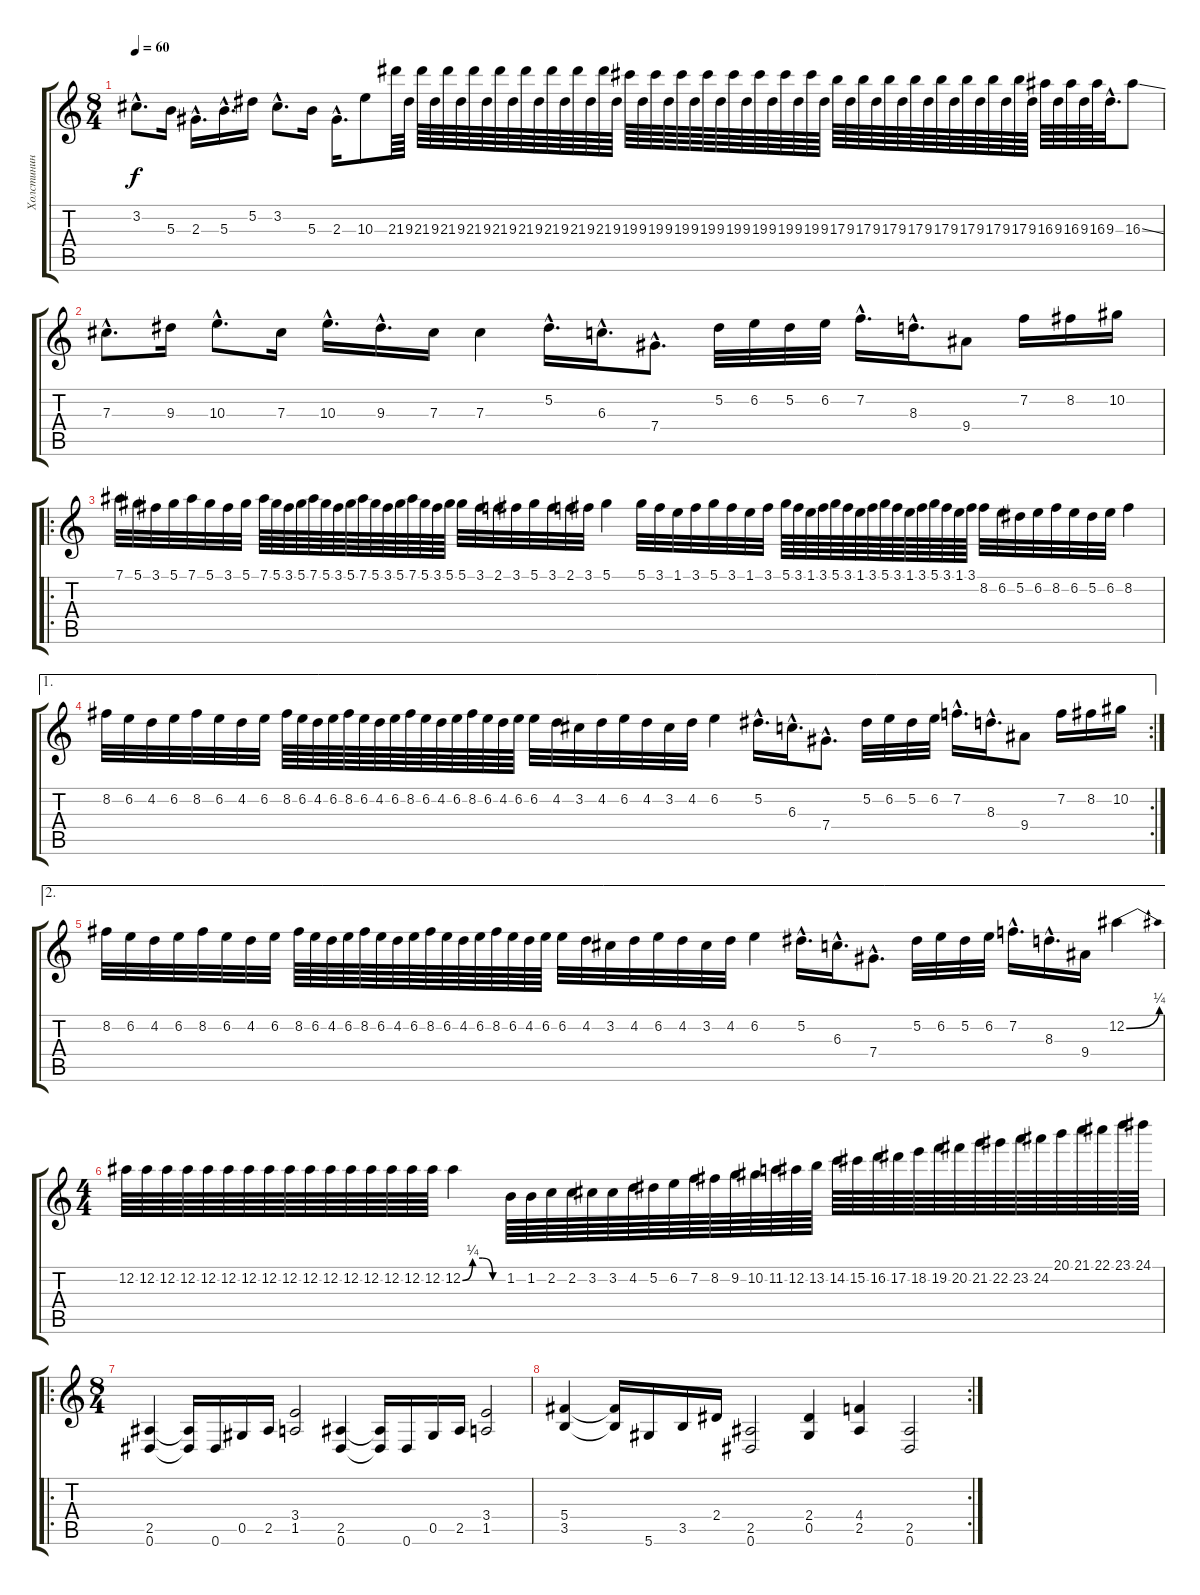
\track ("Холстинин" "Холстинин") {instrument distortionguitar}
\staff {score tabs}
\tuning (Eb4 Bb3 Gb3 Db3 Ab2 Eb2) {hide}
\ts (8 4)
\tempo 60
\clef g2
\ks c
3.2{hac}.8{d dy f} 5.3.16 2.3{hac}.16{d} 5.3{hac}.16{d} 5.2.16 3.2{hac}.8{d} 5.3.16 2.3{hac}.16{d} 10.3.8 21.3.64 9.3.64 21.3.64 9.3.64 21.3.64 9.3.64 21.3.64 9.3.64 21.3.64 9.3.64 21.3.64 9.3.64 21.3.64 9.3.64 21.3.64 9.3.64 21.3.64 9.3.64 19.3.64 9.3.64 19.3.64 9.3.64 19.3.64 9.3.64 19.3.64 9.3.64 19.3.64 9.3.64 19.3.64 9.3.64 19.3.64 9.3.64 19.3.64 9.3.64 17.3.64 9.3.64 17.3.64 9.3.64 17.3.64 9.3.64 17.3.64 9.3.64 17.3.64 9.3.64 17.3.64 9.3.64 17.3.64 9.3.64 17.3.64 9.3.64 16.3.64 9.3.64 16.3.64 9.3.64 16.3.64 9.3{hac}.32{d} 16.3{ss}.8 |
7.3{hac}.8{d} 9.3.16 10.3{hac}.8{d} 7.3.16 10.3{hac}.16{d} 9.3{hac}.16{d} 7.3.16 7.3.4 5.2{hac}.16{d} 6.3{hac}.16{d} 7.4{hac}.8{d} 5.2.32 6.2.32 5.2.32 6.2.32 7.2{hac}.16{d} 8.3{hac}.16{d} 9.4.8 7.2.16 8.2.16 10.2.16 |
\ro
7.1.32 5.1.32 3.1.32 5.1.32 7.1.32 5.1.32 3.1.32 5.1.32 7.1.64 5.1.64 3.1.64 5.1.64 7.1.64 5.1.64 3.1.64 5.1.64 7.1.64 5.1.64 3.1.64 5.1.64 7.1.64 5.1.64 3.1.64 5.1.64 5.1.32 3.1.32 2.1.32 3.1.32 5.1.32 3.1.32 2.1.32 3.1.32 5.1.4 5.1.32 3.1.32 1.1.32 3.1.32 5.1.32 3.1.32 1.1.32 3.1.32 5.1.64 3.1.64 1.1.64 3.1.64 5.1.64 3.1.64 1.1.64 3.1.64 5.1.64 3.1.64 1.1.64 3.1.64 5.1.64 3.1.64 1.1.64 3.1.64 8.2.32 6.2.32 5.2.32 6.2.32 8.2.32 6.2.32 5.2.32 6.2.32 8.2.4 |
\ae 1
\rc 2
8.2.32 6.2.32 4.2.32 6.2.32 8.2.32 6.2.32 4.2.32 6.2.32 8.2.64 6.2.64 4.2.64 6.2.64 8.2.64 6.2.64 4.2.64 6.2.64 8.2.64 6.2.64 4.2.64 6.2.64 8.2.64 6.2.64 4.2.64 6.2.64 6.2.32 4.2.32 3.2.32 4.2.32 6.2.32 4.2.32 3.2.32 4.2.32 6.2.4 5.2{hac}.16{d} 6.3{hac}.16{d} 7.4{hac}.8{d} 5.2.32 6.2.32 5.2.32 6.2.32 7.2{hac}.16{d} 8.3{hac}.16{d} 9.4.8 7.2.16 8.2.16 10.2.16 |
\ae 2
8.2.32 6.2.32 4.2.32 6.2.32 8.2.32 6.2.32 4.2.32 6.2.32 8.2.64 6.2.64 4.2.64 6.2.64 8.2.64 6.2.64 4.2.64 6.2.64 8.2.64 6.2.64 4.2.64 6.2.64 8.2.64 6.2.64 4.2.64 6.2.64 6.2.32 4.2.32 3.2.32 4.2.32 6.2.32 4.2.32 3.2.32 4.2.32 6.2.4 5.2{hac}.16{d} 6.3{hac}.16{d} 7.4{hac}.8{d} 5.2.32 6.2.32 5.2.32 6.2.32 7.2{hac}.16{d} 8.3{hac}.16{d} 9.4.16 12.2{be (bend 0 0 60 1)}.4 |
\ts (4 4)
12.2.64 12.2.64 12.2.64 12.2.64 12.2.64 12.2.64 12.2.64 12.2.64 12.2.64 12.2.64 12.2.64 12.2.64 12.2.64 12.2.64 12.2.64 12.2.64 12.2{be (custom 0 0 15 1 30 1 45 0 60 0)}.4 1.2.64 1.2.64 2.2.64 2.2.64 3.2.64 3.2.64 4.2.64 5.2.64 6.2.64 7.2.64 8.2.64 9.2.64 10.2.64 11.2.64 12.2.64 13.2.64 14.2.64 15.2.64 16.2.64 17.2.64 18.2.64 19.2.64 20.2.64 21.2.64 22.2.64 23.2.64 24.2.64 20.1.64 21.1.64 22.1.64 23.1.64 24.1.64 |
\ro
\ts (8 4)
(2.5 0.6).4 (2.5{t} 0.6{t}).16 0.6.16 0.5.16 2.5.16 (3.4 1.5).2 (2.5 0.6).4 (2.5{t} 0.6{t}).16 0.6.16 0.5.16 2.5.16 (3.4 1.5).2 |
\rc 2
(5.4 3.5).4 (5.4{t} 3.5{t}).16 5.6.16 3.5.16 2.4.16 (2.5 0.6).2 (2.4 0.5).4 (4.4 2.5).4 (2.5 0.6).2
